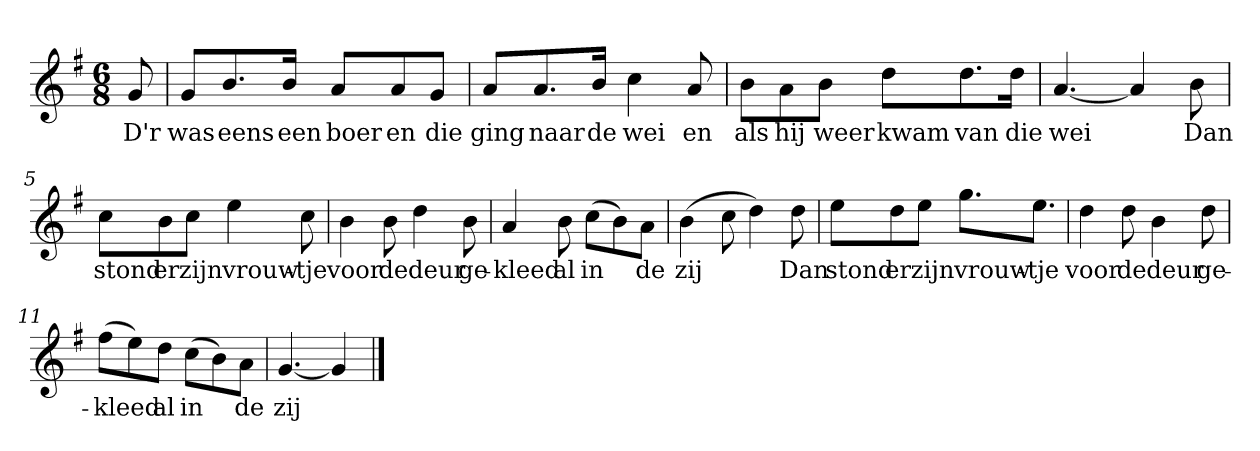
**kern	**text
*part1	*part1
*staff1	*staff1
*clefG2	*
*k[f#]	*
*G:	*
*M6/8	*
*MM120	*
=	=
8g	D'r
=1	=1
8g/L	was
8.b/	eens
16b/Jk	een
8a/L	boer
8a/	en
8g/J	die
=2	=2
8a/L	ging
8.a/	naar
16b/Jk	de
4cc	wei
8a	en
=3	=3
8b\L	als
8a\	hij
8b\J	weer
8dd\L	kwam
8.dd\	van
16dd\Jk	die
=4	=4
[4.a	wei
4a]	.
8b	Dan
=5	=5
8cc\L	stond
8b\	er
8cc\J	zijn
4ee	vrouw-
8cc	-tje
=6	=6
4b	voor
8b	de
4dd	deur
8b	ge-
=7	=7
4a	-kleed
8b	al
(8cc\L	in
8b\)	.
8a\J	de
=8	=8
(4b	zij
8cc	.
4dd)	.
8dd	Dan
=9	=9
8ee\L	stond
8dd\	er
8ee\J	zijn
8.gg\L	vrouw-
8.ee\J	-tje
=10	=10
4dd	voor
8dd	de
4b	deur
8dd	ge-
=11	=11
(8ff#\L	-kleed
8ee\)	.
8dd\J	al
(8cc\L	in
8b\)	.
8a\J	de
=12	=12
[4.g	zij
4g]	.
==	==
*-	*-
